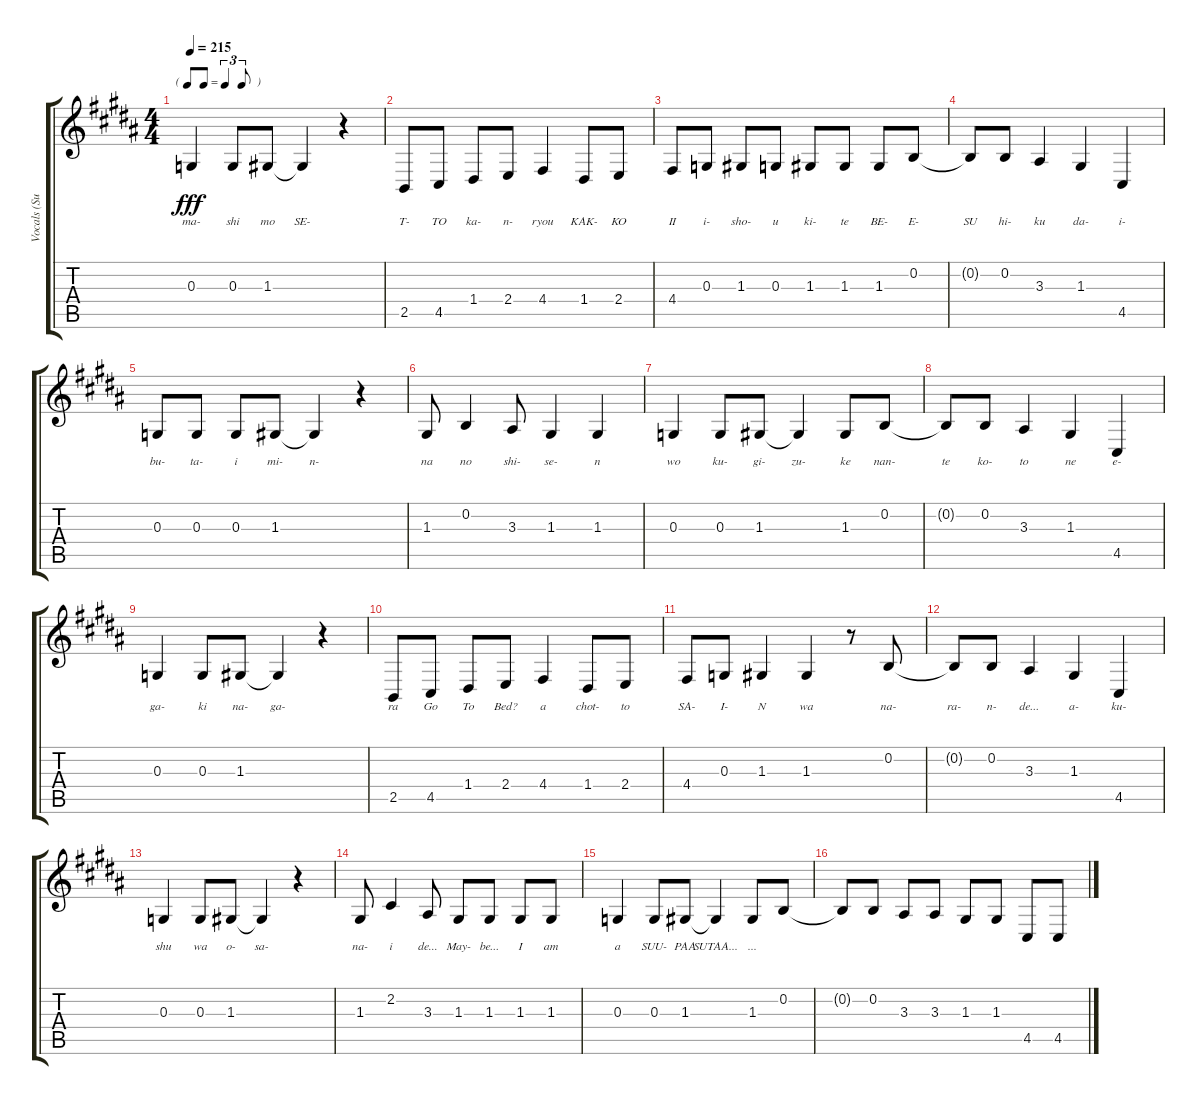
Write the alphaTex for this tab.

\track ("Vocals (Suzuki Jun)" "Vocals (Su") {instrument altosax}
\staff {score tabs}
\tuning (E4 B3 G3 D3 A2 E2) {hide}
\ts (4 4)
\tf triplet8th
\tempo 215
\clef g2
\ks b
0.3.4{lyrics (0 "ma-") lyrics (1 "") lyrics (2 "") lyrics (3 "") lyrics (4 "") dy fff} 0.3.8{lyrics (0 "shi") lyrics (1 "") lyrics (2 "") lyrics (3 "") lyrics (4 "")} 1.3.8{lyrics (0 "mo") lyrics (1 "") lyrics (2 "") lyrics (3 "") lyrics (4 "")} 1.3{t}.4{lyrics (0 "SE-") lyrics (1 "") lyrics (2 "") lyrics (3 "") lyrics (4 "")} r.4 |
2.5.8{lyrics (0 "T-") lyrics (1 "") lyrics (2 "") lyrics (3 "") lyrics (4 "")} 4.5.8{lyrics (0 "TO") lyrics (1 "") lyrics (2 "") lyrics (3 "") lyrics (4 "")} 1.4.8{lyrics (0 "ka-") lyrics (1 "") lyrics (2 "") lyrics (3 "") lyrics (4 "")} 2.4.8{lyrics (0 "n-") lyrics (1 "") lyrics (2 "") lyrics (3 "") lyrics (4 "")} 4.4.4{lyrics (0 "ryou") lyrics (1 "") lyrics (2 "") lyrics (3 "") lyrics (4 "")} 1.4.8{lyrics (0 "KAK-") lyrics (1 "") lyrics (2 "") lyrics (3 "") lyrics (4 "")} 2.4.8{lyrics (0 "KO") lyrics (1 "") lyrics (2 "") lyrics (3 "") lyrics (4 "")} |
4.4.8{lyrics (0 "II") lyrics (1 "") lyrics (2 "") lyrics (3 "") lyrics (4 "")} 0.3.8{lyrics (0 "i-") lyrics (1 "") lyrics (2 "") lyrics (3 "") lyrics (4 "")} 1.3.8{lyrics (0 "sho-") lyrics (1 "") lyrics (2 "") lyrics (3 "") lyrics (4 "")} 0.3.8{lyrics (0 "u") lyrics (1 "") lyrics (2 "") lyrics (3 "") lyrics (4 "")} 1.3.8{lyrics (0 "ki-") lyrics (1 "") lyrics (2 "") lyrics (3 "") lyrics (4 "")} 1.3.8{lyrics (0 "te") lyrics (1 "") lyrics (2 "") lyrics (3 "") lyrics (4 "")} 1.3.8{lyrics (0 "BE-") lyrics (1 "") lyrics (2 "") lyrics (3 "") lyrics (4 "")} 0.2.8{lyrics (0 "E-") lyrics (1 "") lyrics (2 "") lyrics (3 "") lyrics (4 "")} |
0.2{t}.8{lyrics (0 "SU") lyrics (1 "") lyrics (2 "") lyrics (3 "") lyrics (4 "")} 0.2.8{lyrics (0 "hi-") lyrics (1 "") lyrics (2 "") lyrics (3 "") lyrics (4 "")} 3.3.4{lyrics (0 "ku") lyrics (1 "") lyrics (2 "") lyrics (3 "") lyrics (4 "")} 1.3.4{lyrics (0 "da-") lyrics (1 "") lyrics (2 "") lyrics (3 "") lyrics (4 "")} 4.5.4{lyrics (0 "i-") lyrics (1 "") lyrics (2 "") lyrics (3 "") lyrics (4 "")} |
0.3.8{lyrics (0 "bu-") lyrics (1 "") lyrics (2 "") lyrics (3 "") lyrics (4 "")} 0.3.8{lyrics (0 "ta-") lyrics (1 "") lyrics (2 "") lyrics (3 "") lyrics (4 "")} 0.3.8{lyrics (0 "i") lyrics (1 "") lyrics (2 "") lyrics (3 "") lyrics (4 "")} 1.3.8{lyrics (0 "mi-") lyrics (1 "") lyrics (2 "") lyrics (3 "") lyrics (4 "")} 1.3{t}.4{lyrics (0 "n-") lyrics (1 "") lyrics (2 "") lyrics (3 "") lyrics (4 "")} r.4 |
1.3.8{lyrics (0 "na") lyrics (1 "") lyrics (2 "") lyrics (3 "") lyrics (4 "")} 0.2.4{lyrics (0 "no") lyrics (1 "") lyrics (2 "") lyrics (3 "") lyrics (4 "")} 3.3.8{lyrics (0 "shi-") lyrics (1 "") lyrics (2 "") lyrics (3 "") lyrics (4 "")} 1.3.4{lyrics (0 "se-") lyrics (1 "") lyrics (2 "") lyrics (3 "") lyrics (4 "")} 1.3.4{lyrics (0 "n") lyrics (1 "") lyrics (2 "") lyrics (3 "") lyrics (4 "")} |
0.3.4{lyrics (0 "wo") lyrics (1 "") lyrics (2 "") lyrics (3 "") lyrics (4 "")} 0.3.8{lyrics (0 "ku-") lyrics (1 "") lyrics (2 "") lyrics (3 "") lyrics (4 "")} 1.3.8{lyrics (0 "gi-") lyrics (1 "") lyrics (2 "") lyrics (3 "") lyrics (4 "")} 1.3{t}.4{lyrics (0 "zu-") lyrics (1 "") lyrics (2 "") lyrics (3 "") lyrics (4 "")} 1.3.8{lyrics (0 "ke") lyrics (1 "") lyrics (2 "") lyrics (3 "") lyrics (4 "")} 0.2.8{lyrics (0 "nan-") lyrics (1 "") lyrics (2 "") lyrics (3 "") lyrics (4 "")} |
0.2{t}.8{lyrics (0 "te") lyrics (1 "") lyrics (2 "") lyrics (3 "") lyrics (4 "")} 0.2.8{lyrics (0 "ko-") lyrics (1 "") lyrics (2 "") lyrics (3 "") lyrics (4 "")} 3.3.4{lyrics (0 "to") lyrics (1 "") lyrics (2 "") lyrics (3 "") lyrics (4 "")} 1.3.4{lyrics (0 "ne") lyrics (1 "") lyrics (2 "") lyrics (3 "") lyrics (4 "")} 4.5.4{lyrics (0 "e-") lyrics (1 "") lyrics (2 "") lyrics (3 "") lyrics (4 "")} |
0.3.4{lyrics (0 "ga-") lyrics (1 "") lyrics (2 "") lyrics (3 "") lyrics (4 "")} 0.3.8{lyrics (0 "ki") lyrics (1 "") lyrics (2 "") lyrics (3 "") lyrics (4 "")} 1.3.8{lyrics (0 "na-") lyrics (1 "") lyrics (2 "") lyrics (3 "") lyrics (4 "")} 1.3{t}.4{lyrics (0 "ga-") lyrics (1 "") lyrics (2 "") lyrics (3 "") lyrics (4 "")} r.4 |
2.5.8{lyrics (0 "ra") lyrics (1 "") lyrics (2 "") lyrics (3 "") lyrics (4 "")} 4.5.8{lyrics (0 "Go") lyrics (1 "") lyrics (2 "") lyrics (3 "") lyrics (4 "")} 1.4.8{lyrics (0 "To") lyrics (1 "") lyrics (2 "") lyrics (3 "") lyrics (4 "")} 2.4.8{lyrics (0 "Bed?") lyrics (1 "") lyrics (2 "") lyrics (3 "") lyrics (4 "")} 4.4.4{lyrics (0 "a") lyrics (1 "") lyrics (2 "") lyrics (3 "") lyrics (4 "")} 1.4.8{lyrics (0 "chot-") lyrics (1 "") lyrics (2 "") lyrics (3 "") lyrics (4 "")} 2.4.8{lyrics (0 "to") lyrics (1 "") lyrics (2 "") lyrics (3 "") lyrics (4 "")} |
4.4.8{lyrics (0 "SA-") lyrics (1 "") lyrics (2 "") lyrics (3 "") lyrics (4 "")} 0.3.8{lyrics (0 "I-") lyrics (1 "") lyrics (2 "") lyrics (3 "") lyrics (4 "")} 1.3.4{lyrics (0 "N") lyrics (1 "") lyrics (2 "") lyrics (3 "") lyrics (4 "")} 1.3.4{lyrics (0 "wa") lyrics (1 "") lyrics (2 "") lyrics (3 "") lyrics (4 "")} r.8 0.2.8{lyrics (0 "na-") lyrics (1 "") lyrics (2 "") lyrics (3 "") lyrics (4 "")} |
0.2{t}.8{lyrics (0 "ra-") lyrics (1 "") lyrics (2 "") lyrics (3 "") lyrics (4 "")} 0.2.8{lyrics (0 "n-") lyrics (1 "") lyrics (2 "") lyrics (3 "") lyrics (4 "")} 3.3.4{lyrics (0 "de...") lyrics (1 "") lyrics (2 "") lyrics (3 "") lyrics (4 "")} 1.3.4{lyrics (0 "a-") lyrics (1 "") lyrics (2 "") lyrics (3 "") lyrics (4 "")} 4.5.4{lyrics (0 "ku-") lyrics (1 "") lyrics (2 "") lyrics (3 "") lyrics (4 "")} |
0.3.4{lyrics (0 "shu") lyrics (1 "") lyrics (2 "") lyrics (3 "") lyrics (4 "")} 0.3.8{lyrics (0 "wa") lyrics (1 "") lyrics (2 "") lyrics (3 "") lyrics (4 "")} 1.3.8{lyrics (0 "o-") lyrics (1 "") lyrics (2 "") lyrics (3 "") lyrics (4 "")} 1.3{t}.4{lyrics (0 "sa-") lyrics (1 "") lyrics (2 "") lyrics (3 "") lyrics (4 "")} r.4 |
1.3.8{lyrics (0 "na-") lyrics (1 "") lyrics (2 "") lyrics (3 "") lyrics (4 "")} 2.2.4{lyrics (0 "i") lyrics (1 "") lyrics (2 "") lyrics (3 "") lyrics (4 "")} 3.3.8{lyrics (0 "de...") lyrics (1 "") lyrics (2 "") lyrics (3 "") lyrics (4 "")} 1.3.8{lyrics (0 "May-") lyrics (1 "") lyrics (2 "") lyrics (3 "") lyrics (4 "")} 1.3.8{lyrics (0 "be...") lyrics (1 "") lyrics (2 "") lyrics (3 "") lyrics (4 "")} 1.3.8{lyrics (0 "I") lyrics (1 "") lyrics (2 "") lyrics (3 "") lyrics (4 "")} 1.3.8{lyrics (0 "am") lyrics (1 "") lyrics (2 "") lyrics (3 "") lyrics (4 "")} |
0.3.4{lyrics (0 "a") lyrics (1 "") lyrics (2 "") lyrics (3 "") lyrics (4 "")} 0.3.8{lyrics (0 "SUU-") lyrics (1 "") lyrics (2 "") lyrics (3 "") lyrics (4 "")} 1.3.8{lyrics (0 "PAA") lyrics (1 "") lyrics (2 "") lyrics (3 "") lyrics (4 "")} 1.3{t}.4{lyrics (0 "SUTAA...") lyrics (1 "") lyrics (2 "") lyrics (3 "") lyrics (4 "")} 1.3.8{lyrics (0 "...") lyrics (1 "") lyrics (2 "") lyrics (3 "") lyrics (4 "")} 0.2.8 |
0.2{t}.8 0.2.8 3.3.8 3.3.8 1.3.8 1.3.8 4.5.8 4.5.8
